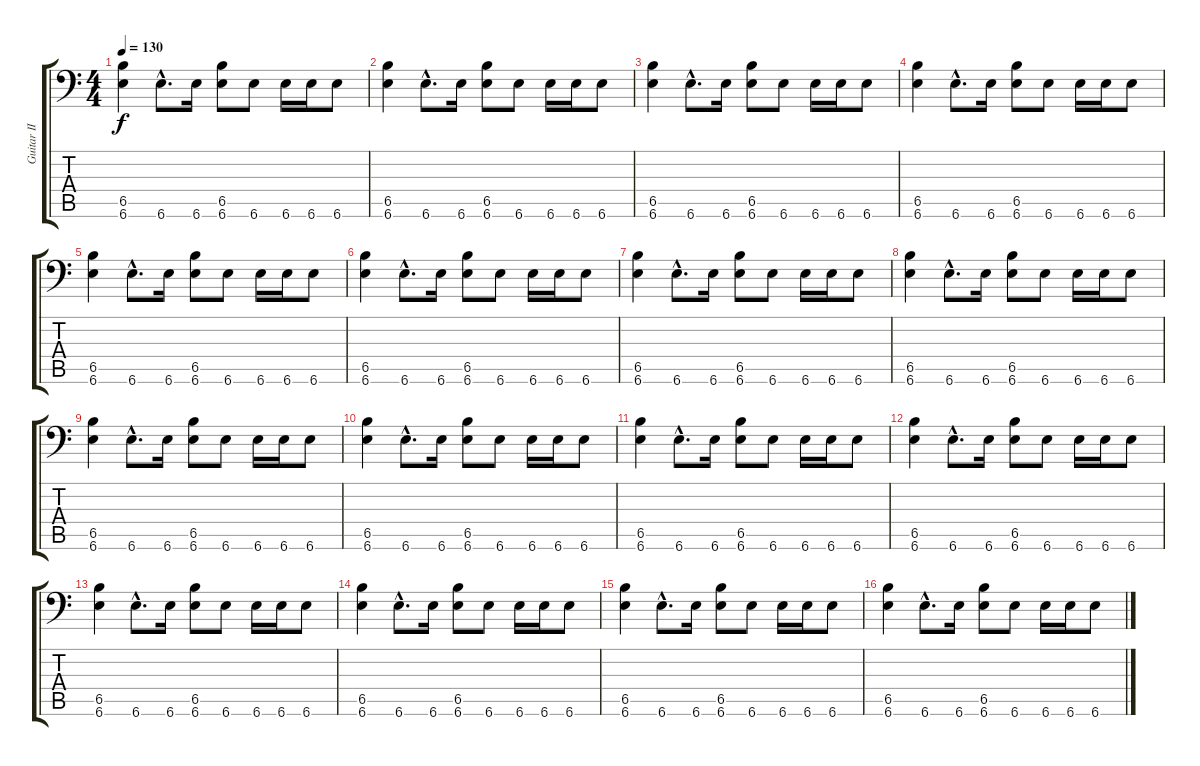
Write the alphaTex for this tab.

\track ("Guitar II" "Guitar II") {instrument distortionguitar}
\staff {score tabs}
\tuning (C4 G3 Eb3 Bb2 F2 Bb1) {hide}
\ts (4 4)
\tempo 130
\clef f4
\ks c
(6.5 6.6).4{dy f} 6.6{hac}.8{d} 6.6.16 (6.5 6.6).8 6.6.8 6.6.16 6.6.16 6.6.8 |
(6.5 6.6).4 6.6{hac}.8{d} 6.6.16 (6.5 6.6).8 6.6.8 6.6.16 6.6.16 6.6.8 |
(6.5 6.6).4 6.6{hac}.8{d} 6.6.16 (6.5 6.6).8 6.6.8 6.6.16 6.6.16 6.6.8 |
(6.5 6.6).4 6.6{hac}.8{d} 6.6.16 (6.5 6.6).8 6.6.8 6.6.16 6.6.16 6.6.8 |
(6.5 6.6).4 6.6{hac}.8{d} 6.6.16 (6.5 6.6).8 6.6.8 6.6.16 6.6.16 6.6.8 |
(6.5 6.6).4 6.6{hac}.8{d} 6.6.16 (6.5 6.6).8 6.6.8 6.6.16 6.6.16 6.6.8 |
(6.5 6.6).4 6.6{hac}.8{d} 6.6.16 (6.5 6.6).8 6.6.8 6.6.16 6.6.16 6.6.8 |
(6.5 6.6).4 6.6{hac}.8{d} 6.6.16 (6.5 6.6).8 6.6.8 6.6.16 6.6.16 6.6.8 |
(6.5 6.6).4 6.6{hac}.8{d} 6.6.16 (6.5 6.6).8 6.6.8 6.6.16 6.6.16 6.6.8 |
(6.5 6.6).4 6.6{hac}.8{d} 6.6.16 (6.5 6.6).8 6.6.8 6.6.16 6.6.16 6.6.8 |
(6.5 6.6).4 6.6{hac}.8{d} 6.6.16 (6.5 6.6).8 6.6.8 6.6.16 6.6.16 6.6.8 |
(6.5 6.6).4 6.6{hac}.8{d} 6.6.16 (6.5 6.6).8 6.6.8 6.6.16 6.6.16 6.6.8 |
(6.5 6.6).4 6.6{hac}.8{d} 6.6.16 (6.5 6.6).8 6.6.8 6.6.16 6.6.16 6.6.8 |
(6.5 6.6).4 6.6{hac}.8{d} 6.6.16 (6.5 6.6).8 6.6.8 6.6.16 6.6.16 6.6.8 |
(6.5 6.6).4 6.6{hac}.8{d} 6.6.16 (6.5 6.6).8 6.6.8 6.6.16 6.6.16 6.6.8 |
(6.5 6.6).4 6.6{hac}.8{d} 6.6.16 (6.5 6.6).8 6.6.8 6.6.16 6.6.16 6.6.8
